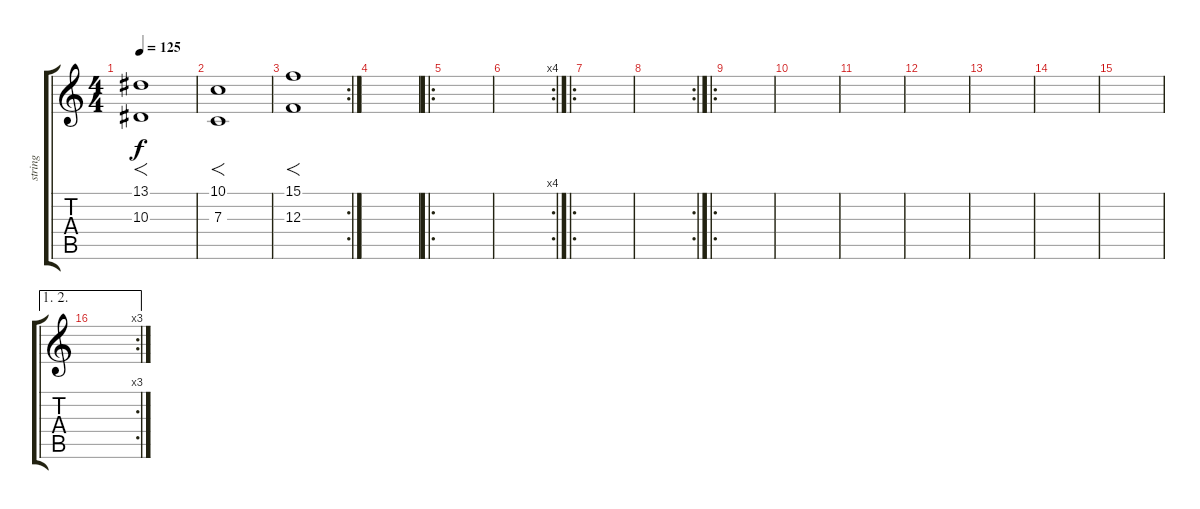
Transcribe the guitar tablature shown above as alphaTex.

\track ("string" "string") {instrument stringensemble2}
\staff {score tabs}
\tuning (D4 A3 F3 C3 G2 C2) {hide}
\ts (4 4)
\tempo 125
\clef g2
\ks c
(13.1 10.3).1{f dy f} |
(10.1 7.3).1{f} |
\rc 2
(15.1 12.3).1{f} |
|
\ro
|
\rc 4
|
\ro
|
\rc 2
|
\ro
|
|
|
|
|
|
|
\ae (1 2)
\rc 3
